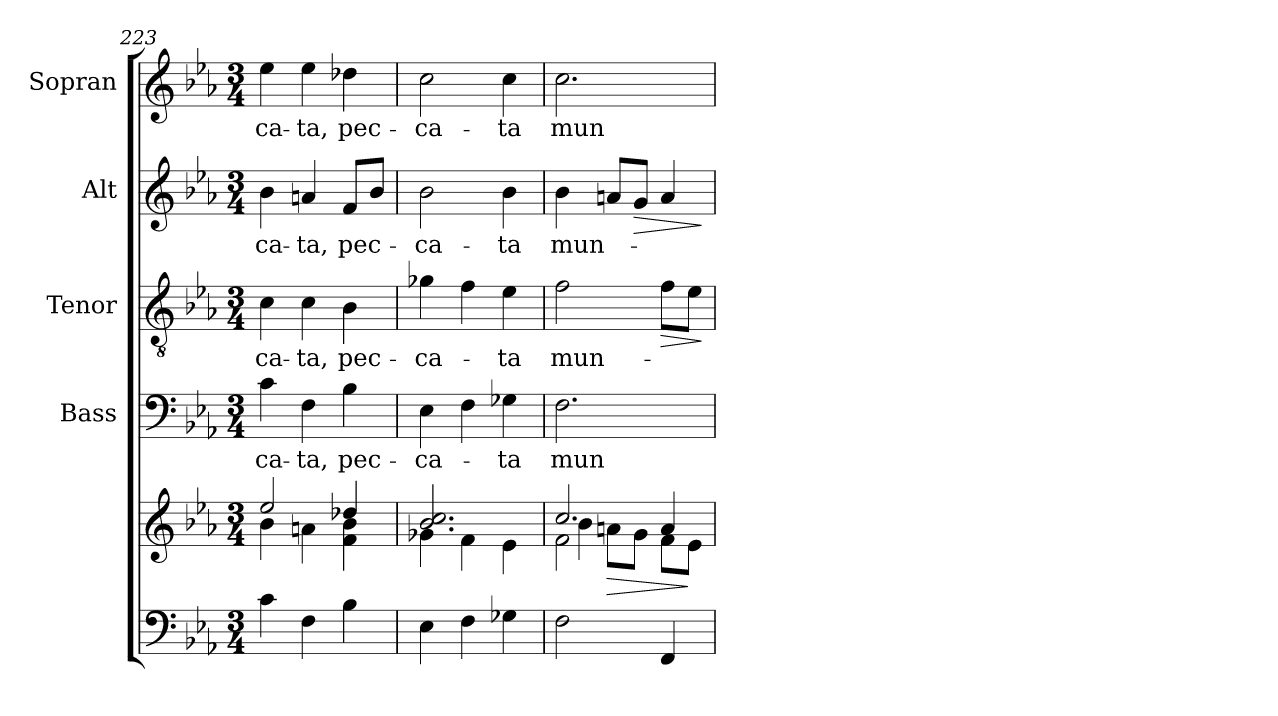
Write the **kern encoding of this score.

**kern	**kern	**dynam	**kern	**text	**kern	**text	**dynam	**kern	**text	**dynam	**kern	**text
*part5	*part5	*part5	*part4	*part4	*part3	*part3	*part3	*part2	*part2	*part2	*part1	*part1
*staff6	*staff5	*staff5/6	*staff4	*staff4	*staff3	*staff3	*staff3	*staff2	*staff2	*staff2	*staff1	*staff1
*	*	*	*I"Bass	*	*I"Tenor	*	*	*I"Alt	*	*	*I"Sopran	*
*	*	*	*I'B.	*	*I'T.	*	*	*I'A.	*	*	*I'S.	*
!!LO:LB:g=z
*clefF4	*clefG2	*	*clefF4	*	*clefGv2	*	*	*clefG2	*	*	*clefG2	*
*k[b-e-a-]	*k[b-e-a-]	*	*k[b-e-a-]	*	*k[b-e-a-]	*	*	*k[b-e-a-]	*	*	*k[b-e-a-]	*
*E-:	*E-:	*	*E-:	*	*E-:	*	*	*E-:	*	*	*E-:	*
*M3/4	*M3/4	*	*M3/4	*	*M3/4	*	*	*M3/4	*	*	*M3/4	*
=223	=223	=223	=223	=223	=223	=223	=223	=223	=223	=223	=223	=223
*	*^	*	*	*	*	*	*	*	*	*	*	*
!	!	!	!	!	!LO:LY:b	!	!LO:LY:b	!	!	!LO:LY:b	!	!	!LO:LY:b
4c\	2ee-/	4b-\	.	4c\	-ca-	4c\	-ca-	.	4b-\	-ca-	.	4ee-\	-ca-
!	!	!	!	!	!LO:LY:b	!	!LO:LY:b	!	!	!LO:LY:b	!	!	!LO:LY:b
4F\	.	4an\	.	4F\	-ta,	4c\	-ta,	.	4an/	-ta,	.	4ee-\	-ta,
!	!	!	!	!	!LO:LY:b	!	!LO:LY:b	!	!	!LO:LY:b	!	!	!LO:LY:b
4B-\	4dd-X/	4f\ 4b-\	.	4B-\	pec-	4B-\	pec-	.	8f/L	pec-	.	4dd-X\	pec-
.	.	.	.	.	.	.	.	.	8b-/J	.	.	.	.
=224	=224	=224	=224	=224	=224	=224	=224	=224	=224	=224	=224	=224	=224
!	!	!	!	!	!LO:LY:b	!	!LO:LY:b	!	!	!LO:LY:b	!	!	!LO:LY:b
4E-\	2.b-/ 2.cc/	4g-X\	.	4E-\	-ca-	4g-X\	-ca-	.	2b-\	-ca-	.	2cc\	-ca-
4F\	.	4f\	.	4F\	.	4f\	.	.	.	.	.	.	.
!	!	!	!	!	!LO:LY:b	!	!LO:LY:b	!	!	!LO:LY:b	!	!	!LO:LY:b
4G-X\	.	4e-\	.	4G-X\	-ta	4e-\	-ta	.	4b-\	-ta	.	4cc\	-ta
=225	=225	=225	=225	=225	=225	=225	=225	=225	=225	=225	=225	=225	=225
*	*	*^	*	*	*	*	*	*	*	*	*	*	*
!	!	!	!	!	!	!LO:LY:b	!	!LO:LY:b	!	!	!LO:LY:b	!	!	!LO:LY:b
2F\	2.cc/	4b-\	2f\	.	2.F\	mun-	2f\	mun-	.	4b-\	mun-	.	2.cc\	mun-
!	!	!	!	!LO:HP:b	!	!	!	!	!	!	!	!	!	!
.	.	8an\L	.	>	.	.	.	.	.	8an/L	.	.	.	.
!	!	!	!	!	!	!	!	!	!	!	!	!LO:HP:b	!	!
.	.	8g\J	.	.	.	.	.	.	.	8g/J	.	>	.	.
!	!	!	!	!	!	!	!	!	!LO:HP:b	!	!	!	!	!
4FF/	.	4a/	8f\L	.	.	.	8f\L	.	>	4a/	.	.	.	.
.	.	.	8e-\J	]	.	.	8e-\J	.	.	.	.	.	.	.
*	*v	*v	*v	*	*	*	*	*	*	*	*	*	*	*
.	.	.	.	.	.	.	]	.	.	]	.	.
=	=	=	=	=	=	=	=	=	=	=	=	=
*-	*-	*-	*-	*-	*-	*-	*-	*-	*-	*-	*-	*-
